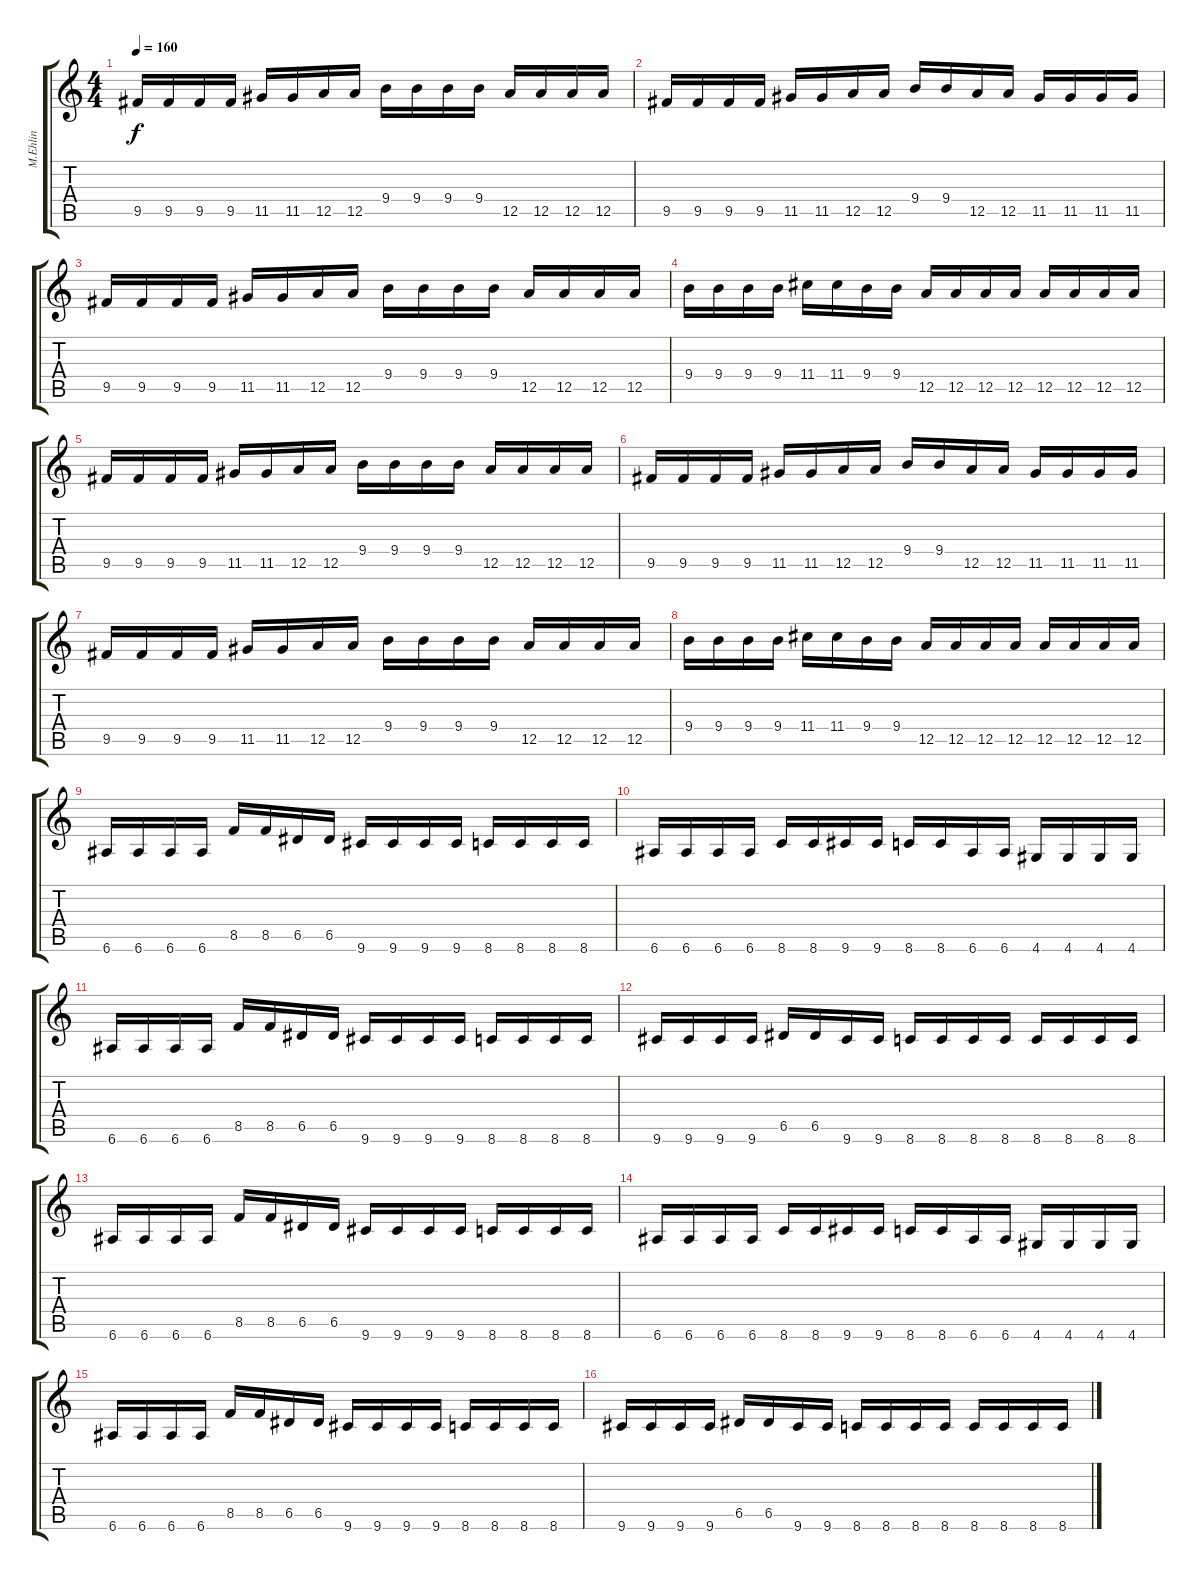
\track ("M.Ehlin" "M.Ehlin") {instrument distortionguitar}
\staff {score tabs}
\tuning (E4 B3 G3 D3 A2 E2) {hide}
\ts (4 4)
\tempo 160
\clef g2
\ks c
9.5.16{dy f} 9.5.16 9.5.16 9.5.16 11.5.16 11.5.16 12.5.16 12.5.16 9.4.16 9.4.16 9.4.16 9.4.16 12.5.16 12.5.16 12.5.16 12.5.16 |
9.5.16 9.5.16 9.5.16 9.5.16 11.5.16 11.5.16 12.5.16 12.5.16 9.4.16 9.4.16 12.5.16 12.5.16 11.5.16 11.5.16 11.5.16 11.5.16 |
9.5.16 9.5.16 9.5.16 9.5.16 11.5.16 11.5.16 12.5.16 12.5.16 9.4.16 9.4.16 9.4.16 9.4.16 12.5.16 12.5.16 12.5.16 12.5.16 |
9.4.16 9.4.16 9.4.16 9.4.16 11.4.16 11.4.16 9.4.16 9.4.16 12.5.16 12.5.16 12.5.16 12.5.16 12.5.16 12.5.16 12.5.16 12.5.16 |
9.5.16 9.5.16 9.5.16 9.5.16 11.5.16 11.5.16 12.5.16 12.5.16 9.4.16 9.4.16 9.4.16 9.4.16 12.5.16 12.5.16 12.5.16 12.5.16 |
9.5.16 9.5.16 9.5.16 9.5.16 11.5.16 11.5.16 12.5.16 12.5.16 9.4.16 9.4.16 12.5.16 12.5.16 11.5.16 11.5.16 11.5.16 11.5.16 |
9.5.16 9.5.16 9.5.16 9.5.16 11.5.16 11.5.16 12.5.16 12.5.16 9.4.16 9.4.16 9.4.16 9.4.16 12.5.16 12.5.16 12.5.16 12.5.16 |
9.4.16 9.4.16 9.4.16 9.4.16 11.4.16 11.4.16 9.4.16 9.4.16 12.5.16 12.5.16 12.5.16 12.5.16 12.5.16 12.5.16 12.5.16 12.5.16 |
6.6.16 6.6.16 6.6.16 6.6.16 8.5.16 8.5.16 6.5.16 6.5.16 9.6.16 9.6.16 9.6.16 9.6.16 8.6.16 8.6.16 8.6.16 8.6.16 |
6.6.16 6.6.16 6.6.16 6.6.16 8.6.16 8.6.16 9.6.16 9.6.16 8.6.16 8.6.16 6.6.16 6.6.16 4.6.16 4.6.16 4.6.16 4.6.16 |
6.6.16 6.6.16 6.6.16 6.6.16 8.5.16 8.5.16 6.5.16 6.5.16 9.6.16 9.6.16 9.6.16 9.6.16 8.6.16 8.6.16 8.6.16 8.6.16 |
9.6.16 9.6.16 9.6.16 9.6.16 6.5.16 6.5.16 9.6.16 9.6.16 8.6.16 8.6.16 8.6.16 8.6.16 8.6.16 8.6.16 8.6.16 8.6.16 |
6.6.16 6.6.16 6.6.16 6.6.16 8.5.16 8.5.16 6.5.16 6.5.16 9.6.16 9.6.16 9.6.16 9.6.16 8.6.16 8.6.16 8.6.16 8.6.16 |
6.6.16 6.6.16 6.6.16 6.6.16 8.6.16 8.6.16 9.6.16 9.6.16 8.6.16 8.6.16 6.6.16 6.6.16 4.6.16 4.6.16 4.6.16 4.6.16 |
6.6.16 6.6.16 6.6.16 6.6.16 8.5.16 8.5.16 6.5.16 6.5.16 9.6.16 9.6.16 9.6.16 9.6.16 8.6.16 8.6.16 8.6.16 8.6.16 |
9.6.16 9.6.16 9.6.16 9.6.16 6.5.16 6.5.16 9.6.16 9.6.16 8.6.16 8.6.16 8.6.16 8.6.16 8.6.16 8.6.16 8.6.16 8.6.16
